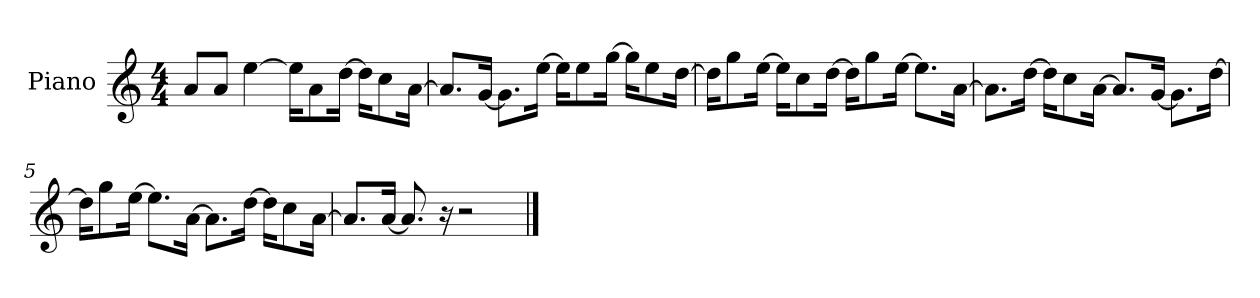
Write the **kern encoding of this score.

**kern
*part1
*staff1
*I"Piano
*I'P-no
*clefG2
*k[]
*M4/4
*MM90
=1
8a/L
8a/J
[4ee\
16ee\KL]
8a\
[16dd\Jk
16dd\KL]
8cc\
[16a\Jk
=2
8.a/L]
[16g/Jk
8.g\L]
[16ee\Jk
16ee\KL]
8ee\
[16gg\Jk
16gg\KL]
8ee\
[16dd\Jk
=3
16dd\KL]
8gg\
[16ee\Jk
16ee\KL]
8cc\
[16dd\Jk
16dd\KL]
8gg\
[16ee\Jk
8.ee\L]
[16a\Jk
!!LO:LB:g=z
=4
8.a\L]
[16dd\Jk
16dd\KL]
8cc\
[16a\Jk
8.a/L]
[16g/Jk
8.g\L]
[16dd\Jk
=5
16dd\KL]
8gg\
[16ee\Jk
8.ee\L]
[16a\Jk
8.a\L]
[16dd\Jk
16dd\KL]
8cc\
[16a\Jk
=6
8.a/L]
[16a/Jk
8.a/]
16r
2r
==
*-
